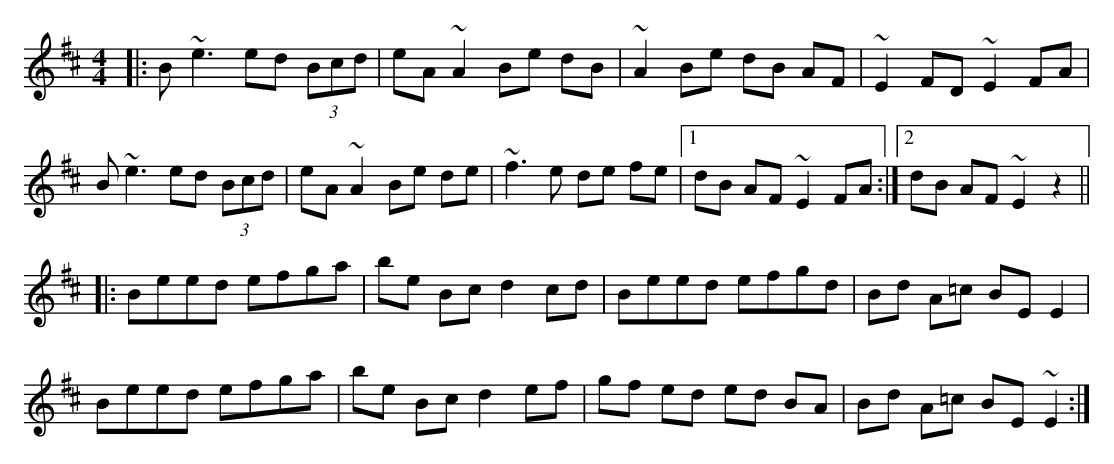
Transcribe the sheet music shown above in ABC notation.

X:1
M:4/4
K:Edor
|:B ~e3 ed (3Bcd|eA ~A2 Be dB|~A2 Be dB AF|~E2 FD ~E2 FA|
B ~e3 ed (3Bcd|eA ~A2 Be de|~f3 e de fe|1 dB AF ~E2 FA:|2 dB AF ~E2 z2||
|:Beed efga|be Bc d2 cd|Beed efgd|Bd A=c BE E2|
Beed efga|be Bc d2 ef|gf ed ed BA|Bd A=c BE ~E2:|
